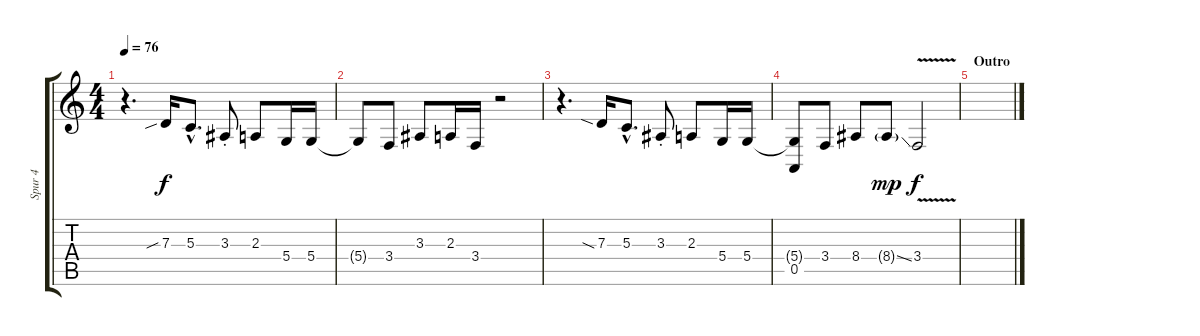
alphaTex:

\track ("Spur 4" "Spur 4") {instrument trumpet}
\staff {score tabs}
\tuning (E4 B3 G3 D3 A2 E2) {hide}
\ts (4 4)
\tempo 76
\clef g2
\ks c
r.4{d dy f} 7.3{sib}.16 5.3{hac}.8{d} 3.3{st}.8 2.3.8 5.4.16 5.4.16 |
5.4{t}.8 3.4.8 3.3.8 2.3.16 3.4.16 r.2 |
r.4{d} 7.3{sia}.16 5.3{hac}.8{d} 3.3{st}.8 2.3.8 5.4.16 5.4.16 |
(5.4{t} 0.5).8 3.4.8 8.4.8 8.4{ss g}.8{dy mp} 3.4{v}.2{dy f} |
\section ("" "Outro")
